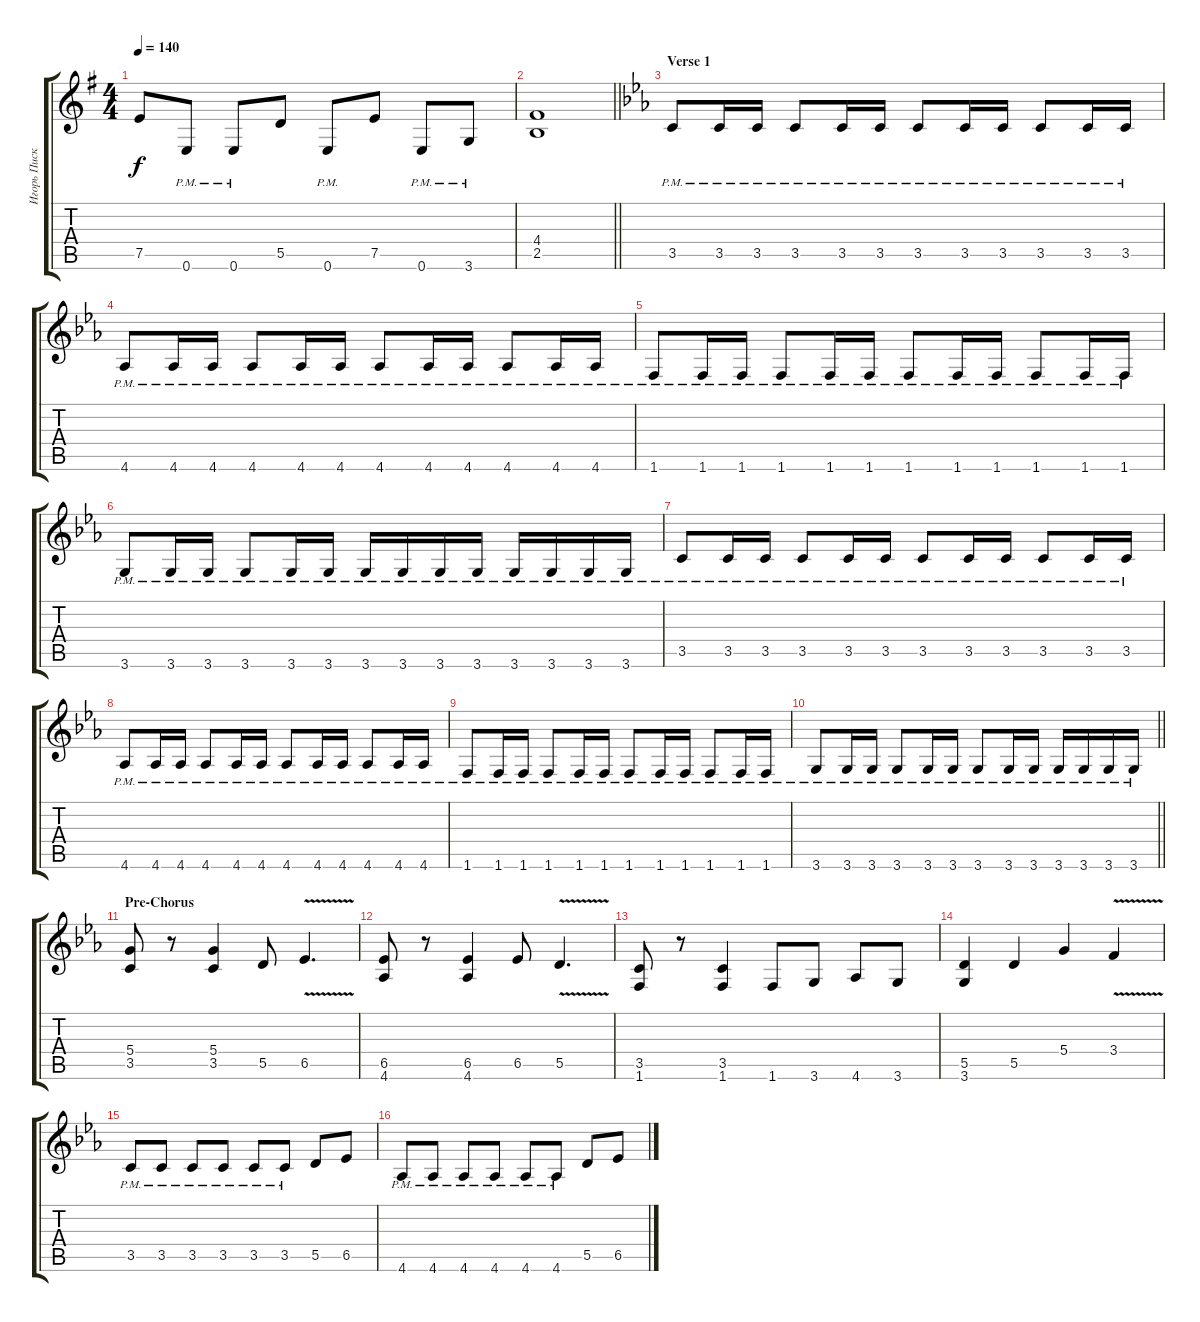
\track ("Игорь Пискарев" "Игорь Писк") {instrument distortionguitar}
\staff {score tabs}
\tuning (E4 B3 G3 D3 A2 E2) {hide}
\ts (4 4)
\tempo 140
\clef g2
\ks g
7.5.8{dy f} 0.6{pm}.8 0.6{pm}.8 5.5.8 0.6{pm}.8 7.5.8 0.6{pm}.8 3.6{pm}.8 |
\barLineRight lightlight
(4.4 2.5).1 |
\section ("" "Verse 1")
\ks eb
3.5{pm}.8{balance 8} 3.5{pm}.16 3.5{pm}.16 3.5{pm}.8 3.5{pm}.16 3.5{pm}.16 3.5{pm}.8 3.5{pm}.16 3.5{pm}.16 3.5{pm}.8 3.5{pm}.16 3.5{pm}.16 |
4.6{pm}.8 4.6{pm}.16 4.6{pm}.16 4.6{pm}.8 4.6{pm}.16 4.6{pm}.16 4.6{pm}.8 4.6{pm}.16 4.6{pm}.16 4.6{pm}.8 4.6{pm}.16 4.6{pm}.16 |
1.6{pm}.8 1.6{pm}.16 1.6{pm}.16 1.6{pm}.8 1.6{pm}.16 1.6{pm}.16 1.6{pm}.8 1.6{pm}.16 1.6{pm}.16 1.6{pm}.8 1.6{pm}.16 1.6{pm}.16 |
3.6{pm}.8 3.6{pm}.16 3.6{pm}.16 3.6{pm}.8 3.6{pm}.16 3.6{pm}.16 3.6{pm}.16 3.6{pm}.16 3.6{pm}.16 3.6{pm}.16 3.6{pm}.16 3.6{pm}.16 3.6{pm}.16 3.6{pm}.16 |
3.5{pm}.8 3.5{pm}.16 3.5{pm}.16 3.5{pm}.8 3.5{pm}.16 3.5{pm}.16 3.5{pm}.8 3.5{pm}.16 3.5{pm}.16 3.5{pm}.8 3.5{pm}.16 3.5{pm}.16 |
4.6{pm}.8 4.6{pm}.16 4.6{pm}.16 4.6{pm}.8 4.6{pm}.16 4.6{pm}.16 4.6{pm}.8 4.6{pm}.16 4.6{pm}.16 4.6{pm}.8 4.6{pm}.16 4.6{pm}.16 |
1.6{pm}.8 1.6{pm}.16 1.6{pm}.16 1.6{pm}.8 1.6{pm}.16 1.6{pm}.16 1.6{pm}.8 1.6{pm}.16 1.6{pm}.16 1.6{pm}.8 1.6{pm}.16 1.6{pm}.16 |
\barLineRight lightlight
3.6{pm}.8 3.6{pm}.16 3.6{pm}.16 3.6{pm}.8 3.6{pm}.16 3.6{pm}.16 3.6{pm}.8 3.6{pm}.16 3.6{pm}.16 3.6{pm}.16 3.6{pm}.16 3.6{pm}.16 3.6{pm}.16 |
\section ("" "Pre-Chorus")
(5.4 3.5).8{balance 16} r.8 (5.4 3.5).4 5.5.8 6.5{v}.4{d} |
(6.5 4.6).8 r.8 (6.5 4.6).4 6.5.8 5.5{v}.4{d} |
(3.5 1.6).8 r.8 (3.5 1.6).4 1.6.8 3.6.8 4.6.8 3.6.8 |
(5.5 3.6).4 5.5.4 5.4.4 3.4{v}.4 |
3.5{pm}.8 3.5{pm}.8 3.5{pm}.8 3.5{pm}.8 3.5{pm}.8 3.5{pm}.8 5.5.8 6.5.8 |
4.6{pm}.8 4.6{pm}.8 4.6{pm}.8 4.6{pm}.8 4.6{pm}.8 4.6{pm}.8 5.5.8 6.5.8
